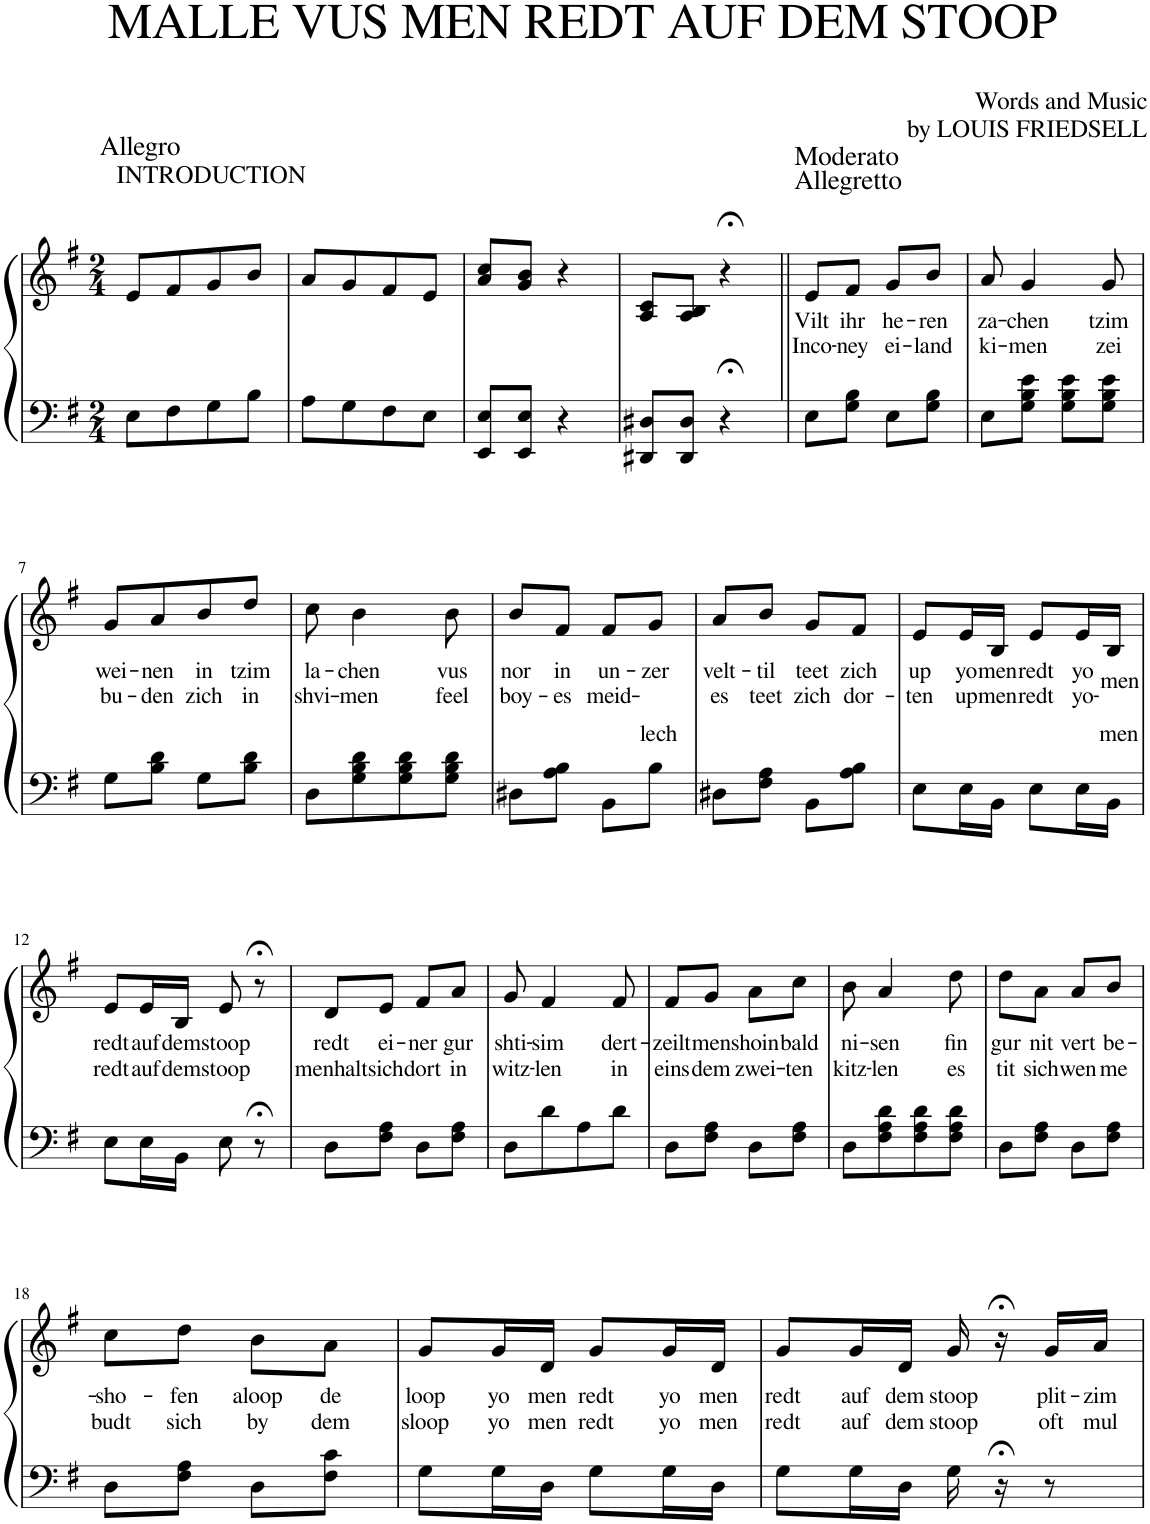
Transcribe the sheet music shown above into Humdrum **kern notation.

**kern	**kern	**text	**text
*part1	*part1	*part1	*part1
*staff2	*staff1	*staff1	*staff1
*I"Klavier	*	*	*
*I'Klav.	*	*	*
*clefF4	*clefG2	*	*
*k[f#]	*k[f#]	*	*
*M2/4	*M2/4	*	*
=1	=1	=1	=1
!	!LO:TX:a:t=INTRODUCTION	!	!
!	!LO:TX:a:t=Allegro	!	!
8E\L	8e/L	.	.
8F#\	8f#/	.	.
8G\	8g/	.	.
8B\J	8b/J	.	.
=2	=2	=2	=2
8A\L	8a/L	.	.
8G\	8g/	.	.
8F#\	8f#/	.	.
8E\J	8e/J	.	.
=3	=3	=3	=3
8EE/ 8E/L	8a/ 8cc/L	.	.
8EE/ 8E/J	8g/ 8b/J	.	.
4r	4r	.	.
=4	=4	=4	=4
8DD#X/ 8D#X/L	8A/ 8c/L	.	.
8DD#/ 8D#/J	8A/ 8B/J	.	.
4r;<	4r;<	.	.
=5||	=5||	=5||	=5||
!	!LO:TX:a:t=Allegretto	!	!
!	!LO:TX:a:t=Moderato	!	!
!	!	!LO:LY:b	!LO:LY:b
8E\L	8e/L	Vilt	Inco-
!	!	!LO:LY:b	!LO:LY:b
8G\ 8B\J	8f#/J	ihr	-ney
!	!	!LO:LY:b	!LO:LY:b
8E\L	8g/L	he-	ei-
!	!	!LO:LY:b	!LO:LY:b
8G\ 8B\J	8b/J	-ren	-land
=6	=6	=6	=6
!	!	!LO:LY:b	!LO:LY:b
8E\L	8a/	za-	ki-
!	!	!LO:LY:b	!LO:LY:b
8G\ 8B\ 8e\J	4g/	-chen	-men
8G\ 8B\ 8e\L	.	.	.
!	!	!LO:LY:b	!LO:LY:b
8G\ 8B\ 8e\J	8g/	tzim	zei
!!LO:LB:g=z
=7	=7	=7	=7
!	!	!LO:LY:b	!LO:LY:b
8G\L	8g/L	wei-	bu-
!	!	!LO:LY:b	!LO:LY:b
8B\ 8d\J	8a/	-nen	-den
!	!	!LO:LY:b	!LO:LY:b
8G\L	8b/	in	zich
!	!	!LO:LY:b	!LO:LY:b
8B\ 8d\J	8dd/J	tzim	in
=8	=8	=8	=8
!	!	!LO:LY:b	!LO:LY:b
8D\L	8cc\	la-	shvi-
!	!	!LO:LY:b	!LO:LY:b
8G\ 8B\ 8d\	4b\	-chen	-men
8G\ 8B\ 8d\	.	.	.
!	!	!LO:LY:b	!LO:LY:b
8G\ 8B\ 8d\J	8b\	vus	feel
=9	=9	=9	=9
!	!	!LO:LY:b	!LO:LY:b
8D#X\L	8b/L	nor	boy-
!	!	!LO:LY:b	!LO:LY:b
8A\ 8B\J	8f#/J	in	-es
!	!	!LO:LY:b	!LO:LY:b
8BB\L	8f#/L	un-	meid-
!	!	!LO:LY:b	!LO:LY:b
8B\J	8g/J	-zer	-lech
=10	=10	=10	=10
!	!	!LO:LY:b	!LO:LY:b
8D#X\L	8a/L	velt-	es
!	!	!LO:LY:b	!LO:LY:b
8F#\ 8A\J	8b/J	-til	teet
!	!	!LO:LY:b	!LO:LY:b
8BB\L	8g/L	teet	zich
!	!	!LO:LY:b	!LO:LY:b
8A\ 8B\J	8f#/J	zich	dor-
=11	=11	=11	=11
!	!	!LO:LY:b	!LO:LY:b
8E\L	8e/L	up	-ten
!	!	!LO:LY:b	!LO:LY:b
16E\L	16e/L	yo	up
!	!	!LO:LY:b	!LO:LY:b
16BB\JJ	16B/JJ	men	men
!	!	!LO:LY:b	!LO:LY:b
8E\L	8e/L	redt	redt
!	!	!LO:LY:b	!LO:LY:b
16E\L	16e/L	yo	yo-
!	!	!LO:LY:b	!LO:LY:b
16BB\JJ	16B/JJ	-men	-men
!!LO:LB:g=z
=12	=12	=12	=12
!	!	!LO:LY:b	!LO:LY:b
8E\L	8e/L	redt	redt
!	!	!LO:LY:b	!LO:LY:b
16E\L	16e/L	auf	auf
!	!	!LO:LY:b	!LO:LY:b
16BB\JJ	16B/JJ	dem	dem
!	!	!LO:LY:b	!LO:LY:b
8E\	8e/	stoop	stoop
8r;<	8r;<	.	.
=13	=13	=13	=13
!	!	!LO:LY:b	!LO:LY:b
8D\L	8d/L	redt	menhalt
!	!	!LO:LY:b	!LO:LY:b
8F#\ 8A\J	8e/J	ei-	sich
!	!	!LO:LY:b	!LO:LY:b
8D\L	8f#/L	-ner	dort
!	!	!LO:LY:b	!LO:LY:b
8F#\ 8A\J	8a/J	gur	in
=14	=14	=14	=14
!	!	!LO:LY:b	!LO:LY:b
8D\L	8g/	shti-	witz-
!	!	!LO:LY:b	!LO:LY:b
8d\	4f#/	-sim	-len
8A\	.	.	.
!	!	!LO:LY:b	!LO:LY:b
8d\J	8f#/	dert-	in
=15	=15	=15	=15
!	!	!LO:LY:b	!LO:LY:b
8D\L	8f#/L	-zeilt	eins
!	!	!LO:LY:b	!LO:LY:b
8F#\ 8A\J	8g/J	men	dem
!	!	!LO:LY:b	!LO:LY:b
8D\L	8a\L	shoin	zwei-
!	!	!LO:LY:b	!LO:LY:b
8F#\ 8A\J	8cc\J	bald	-ten
=16	=16	=16	=16
!	!	!LO:LY:b	!LO:LY:b
8D\L	8b\	ni-	kitz-
!	!	!LO:LY:b	!LO:LY:b
8F#\ 8A\ 8d\	4a/	-sen	-len
8F#\ 8A\ 8d\	.	.	.
!	!	!LO:LY:b	!LO:LY:b
8F#\ 8A\ 8d\J	8dd\	fin	es
=17	=17	=17	=17
!	!	!LO:LY:b	!LO:LY:b
8D\L	8dd\L	gur	tit
!	!	!LO:LY:b	!LO:LY:b
8F#\ 8A\J	8a\J	nit	sich
!	!	!LO:LY:b	!LO:LY:b
8D\L	8a/L	vert	wen
!	!	!LO:LY:b	!LO:LY:b
8F#\ 8A\J	8b/J	be-	me
!!LO:LB:g=z
=18	=18	=18	=18
!	!	!LO:LY:b	!LO:LY:b
8D\L	8cc\L	-sho-	budt
!	!	!LO:LY:b	!LO:LY:b
8F#\ 8A\J	8dd\J	-fen	sich
!	!	!LO:LY:b	!LO:LY:b
8D\L	8b\L	aloop	by
!	!	!LO:LY:b	!LO:LY:b
8F#\ 8c\J	8a\J	de	dem
=19	=19	=19	=19
!	!	!LO:LY:b	!LO:LY:b
8G\L	8g/L	loop	sloop
!	!	!LO:LY:b	!LO:LY:b
16G\L	16g/L	yo	yo
!	!	!LO:LY:b	!LO:LY:b
16D\JJ	16d/JJ	men	men
!	!	!LO:LY:b	!LO:LY:b
8G\L	8g/L	redt	redt
!	!	!LO:LY:b	!LO:LY:b
16G\L	16g/L	yo	yo
!	!	!LO:LY:b	!LO:LY:b
16D\JJ	16d/JJ	men	men
=20	=20	=20	=20
!	!	!LO:LY:b	!LO:LY:b
8G\L	8g/L	redt	redt
!	!	!LO:LY:b	!LO:LY:b
16G\L	16g/L	auf	auf
!	!	!LO:LY:b	!LO:LY:b
16D\JJ	16d/JJ	dem	dem
!	!	!LO:LY:b	!LO:LY:b
16G\	16g/	stoop	stoop
16r;<	16r;<	.	.
!	!	!LO:LY:b	!LO:LY:b
8r	16g/LL	plit-	oft
!	!	!LO:LY:b	!LO:LY:b
.	16a/JJ	-zim	mul
=	=	=	=
*-	*-	*-	*-
